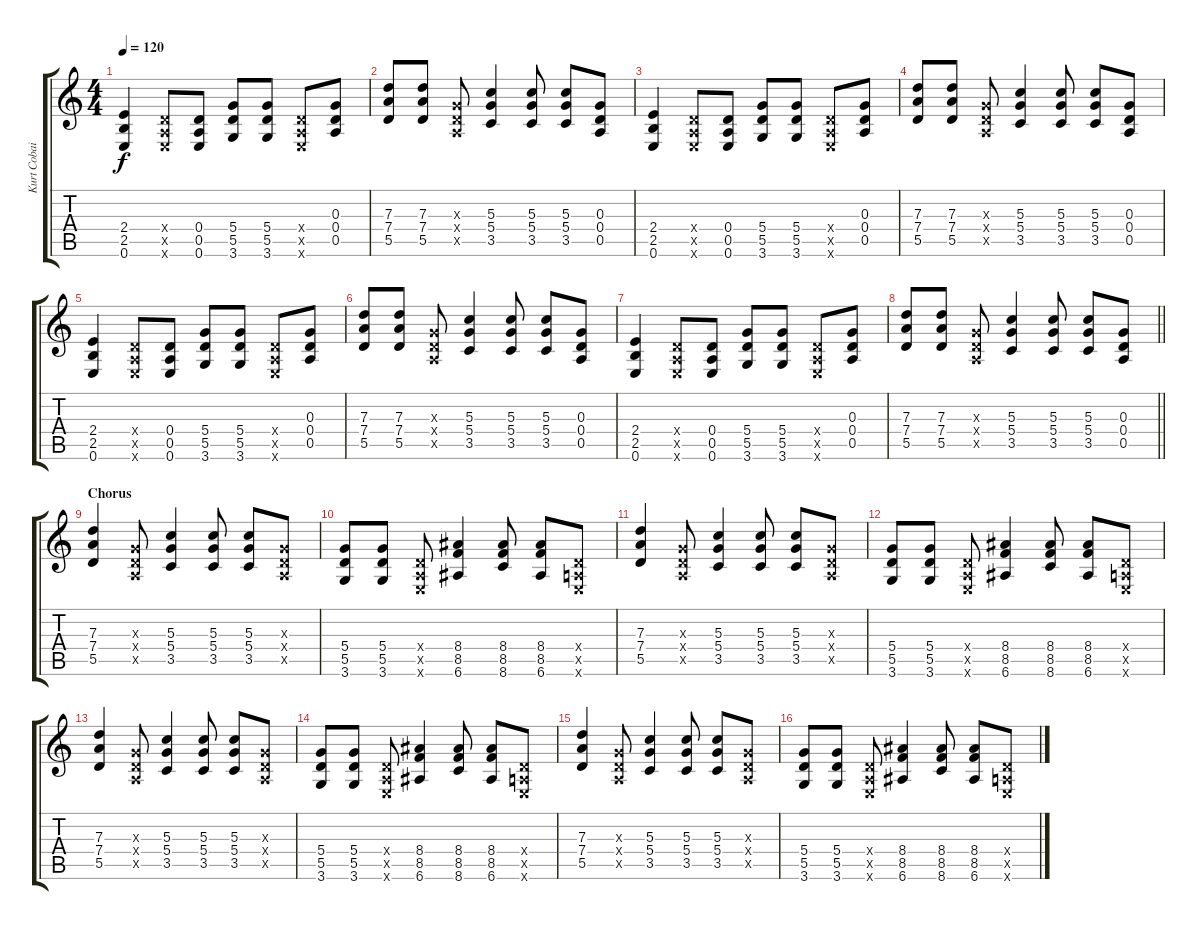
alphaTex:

\track ("Kurt Cobain - Guitar" "Kurt Cobai") {instrument acousticguitarsteel}
\staff {score tabs}
\tuning (E4 B3 G3 D3 A2 E2) {hide}
\ts (4 4)
\section ("" "")
\tempo 120
\clef g2
\ks c
(2.4 2.5 0.6).4{dy f} (0.4{x} 0.5{x} 0.6{x}).8 (0.4 0.5 0.6).8 (5.4 5.5 3.6).8 (5.4 5.5 3.6).8 (0.4{x} 0.5{x} 0.6{x}).8 (0.3 0.4 0.5).8 |
(7.3 7.4 5.5).8 (7.3 7.4 5.5).8 (0.3{x} 0.4{x} 0.5{x}).8 (5.3 5.4 3.5).4 (5.3 5.4 3.5).8 (5.3 5.4 3.5).8 (0.3 0.4 0.5).8 |
(2.4 2.5 0.6).4 (0.4{x} 0.5{x} 0.6{x}).8 (0.4 0.5 0.6).8 (5.4 5.5 3.6).8 (5.4 5.5 3.6).8 (0.4{x} 0.5{x} 0.6{x}).8 (0.3 0.4 0.5).8 |
(7.3 7.4 5.5).8 (7.3 7.4 5.5).8 (0.3{x} 0.4{x} 0.5{x}).8 (5.3 5.4 3.5).4 (5.3 5.4 3.5).8 (5.3 5.4 3.5).8 (0.3 0.4 0.5).8 |
(2.4 2.5 0.6).4 (0.4{x} 0.5{x} 0.6{x}).8 (0.4 0.5 0.6).8 (5.4 5.5 3.6).8 (5.4 5.5 3.6).8 (0.4{x} 0.5{x} 0.6{x}).8 (0.3 0.4 0.5).8 |
(7.3 7.4 5.5).8 (7.3 7.4 5.5).8 (0.3{x} 0.4{x} 0.5{x}).8 (5.3 5.4 3.5).4 (5.3 5.4 3.5).8 (5.3 5.4 3.5).8 (0.3 0.4 0.5).8 |
(2.4 2.5 0.6).4 (0.4{x} 0.5{x} 0.6{x}).8 (0.4 0.5 0.6).8 (5.4 5.5 3.6).8 (5.4 5.5 3.6).8 (0.4{x} 0.5{x} 0.6{x}).8 (0.3 0.4 0.5).8 |
\barLineRight lightlight
(7.3 7.4 5.5).8 (7.3 7.4 5.5).8 (0.3{x} 0.4{x} 0.5{x}).8 (5.3 5.4 3.5).4 (5.3 5.4 3.5).8 (5.3 5.4 3.5).8 (0.3 0.4 0.5).8 |
\section ("" "Chorus")
(7.3 7.4 5.5).4 (0.3{x} 0.4{x} 0.5{x}).8 (5.3 5.4 3.5).4 (5.3 5.4 3.5).8 (5.3 5.4 3.5).8 (0.3{x} 0.4{x} 0.5{x}).8 |
(5.4 5.5 3.6).8 (5.4 5.5 3.6).8 (0.4{x} 0.5{x} 0.6{x}).8 (8.4 8.5 6.6).4 (8.4 8.5 8.6).8 (8.4 8.5 6.6).8 (0.4{x} 0.5{x} 0.6{x}).8 |
(7.3 7.4 5.5).4 (0.3{x} 0.4{x} 0.5{x}).8 (5.3 5.4 3.5).4 (5.3 5.4 3.5).8 (5.3 5.4 3.5).8 (0.3{x} 0.4{x} 0.5{x}).8 |
(5.4 5.5 3.6).8 (5.4 5.5 3.6).8 (0.4{x} 0.5{x} 0.6{x}).8 (8.4 8.5 6.6).4 (8.4 8.5 8.6).8 (8.4 8.5 6.6).8 (0.4{x} 0.5{x} 0.6{x}).8 |
(7.3 7.4 5.5).4 (0.3{x} 0.4{x} 0.5{x}).8 (5.3 5.4 3.5).4 (5.3 5.4 3.5).8 (5.3 5.4 3.5).8 (0.3{x} 0.4{x} 0.5{x}).8 |
(5.4 5.5 3.6).8 (5.4 5.5 3.6).8 (0.4{x} 0.5{x} 0.6{x}).8 (8.4 8.5 6.6).4 (8.4 8.5 8.6).8 (8.4 8.5 6.6).8 (0.4{x} 0.5{x} 0.6{x}).8 |
(7.3 7.4 5.5).4 (0.3{x} 0.4{x} 0.5{x}).8 (5.3 5.4 3.5).4 (5.3 5.4 3.5).8 (5.3 5.4 3.5).8 (0.3{x} 0.4{x} 0.5{x}).8 |
(5.4 5.5 3.6).8 (5.4 5.5 3.6).8 (0.4{x} 0.5{x} 0.6{x}).8 (8.4 8.5 6.6).4 (8.4 8.5 8.6).8 (8.4 8.5 6.6).8 (0.4{x} 0.5{x} 0.6{x}).8
